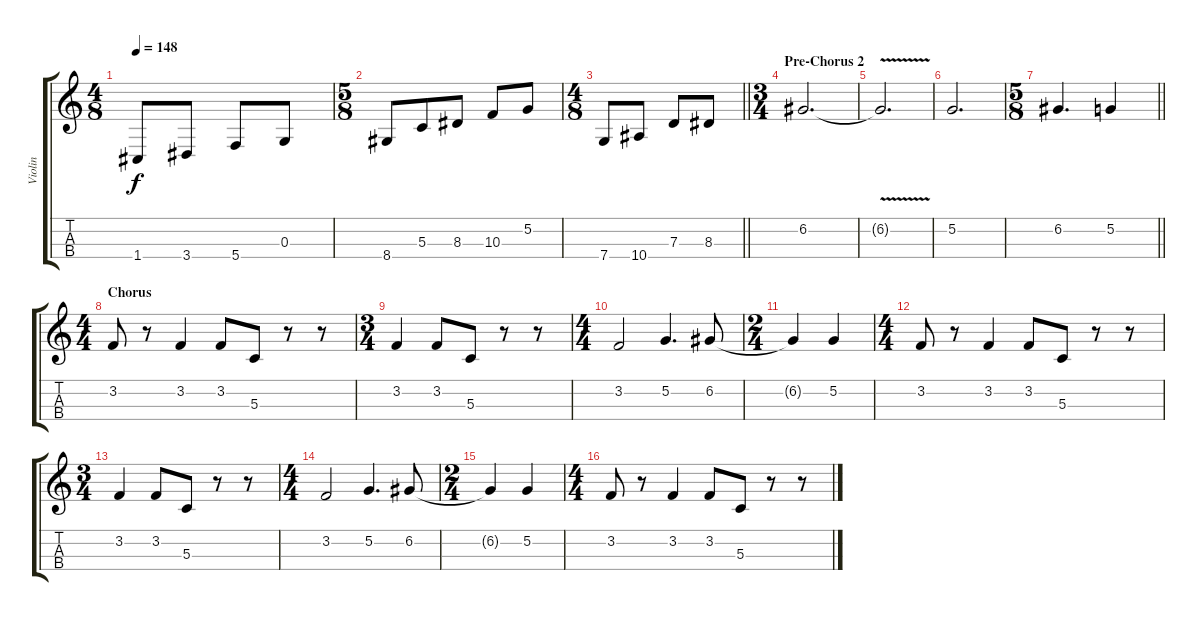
\track ("Violin" "Violin") {instrument violin}
\staff {score tabs}
\tuning (A4 D4 G3 C3) {hide}
\ts (4 8)
\tempo 148
\clef g2
\ks c
1.4.8{dy f} 3.4.8 5.4.8 0.3.8 |
\ts (5 8)
8.4.8 5.3.8 8.3.8 10.3.8 5.2.8 |
\ts (4 8)
\barLineRight lightlight
7.4.8 10.4.8 7.3.8 8.3.8 |
\ts (3 4)
\section ("" "Pre-Chorus 2")
6.2.2{d} |
6.2{v t}.2{d} |
5.2.2{d} |
\ts (5 8)
\barLineRight lightlight
6.2.4{d} 5.2.4 |
\ts (4 4)
\section ("" "Chorus")
3.2.8 r.8 3.2.4 3.2.8 5.3.8 r.8 r.8 |
\ts (3 4)
3.2.4 3.2.8 5.3.8 r.8 r.8 |
\ts (4 4)
3.2.2 5.2.4{d} 6.2.8 |
\ts (2 4)
6.2{t}.4 5.2.4 |
\ts (4 4)
3.2.8 r.8 3.2.4 3.2.8 5.3.8 r.8 r.8 |
\ts (3 4)
3.2.4 3.2.8 5.3.8 r.8 r.8 |
\ts (4 4)
3.2.2 5.2.4{d} 6.2.8 |
\ts (2 4)
6.2{t}.4 5.2.4 |
\ts (4 4)
3.2.8 r.8 3.2.4 3.2.8 5.3.8 r.8 r.8
